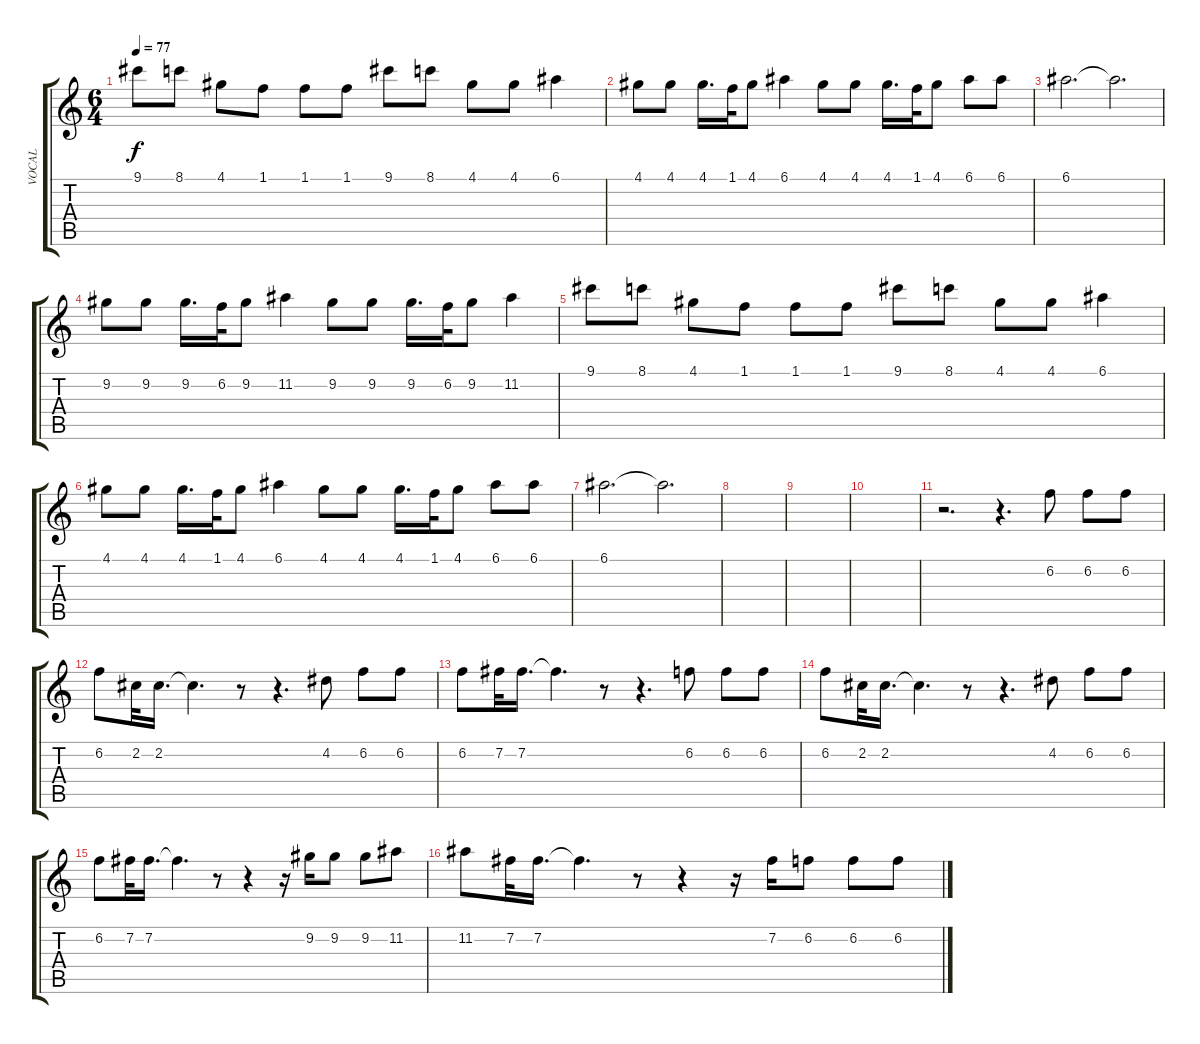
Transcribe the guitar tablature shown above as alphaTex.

\track ("VOCAL" "VOCAL") {instrument overdrivenguitar}
\staff {score tabs}
\tuning (E4 B3 G3 D3 A2 E2) {hide}
\ts (6 4)
\tempo 77
\clef g2
\ks c
9.1.8{dy f} 8.1.8 4.1.8 1.1.8 1.1.8 1.1.8 9.1.8 8.1.8 4.1.8 4.1.8 6.1.4 |
4.1.8 4.1.8 4.1.16{d} 1.1.32 4.1.8 6.1.4 4.1.8 4.1.8 4.1.16{d} 1.1.32 4.1.8 6.1.8 6.1.8 |
6.1.2{d} 6.1{t}.2{d volume 0} |
9.2.8{volume 13} 9.2.8 9.2.16{d} 6.2.32 9.2.8 11.2.4 9.2.8 9.2.8 9.2.16{d} 6.2.32 9.2.8 11.2.4 |
9.1.8 8.1.8 4.1.8 1.1.8 1.1.8 1.1.8 9.1.8 8.1.8 4.1.8 4.1.8 6.1.4 |
4.1.8 4.1.8 4.1.16{d} 1.1.32 4.1.8 6.1.4 4.1.8 4.1.8 4.1.16{d} 1.1.32 4.1.8 6.1.8 6.1.8 |
6.1.2{d} 6.1{t}.2{d volume 0} |
|
|
|
r.2{d} r.4{d} 6.2.8 6.2.8 6.2.8 |
6.2.8 2.2.32 2.2.16{d} 2.2{t}.4{d} r.8 r.4{d} 4.2.8 6.2.8 6.2.8 |
6.2.8 7.2.32 7.2.16{d} 7.2{t}.4{d} r.8 r.4{d} 6.2.8 6.2.8 6.2.8 |
6.2.8 2.2.32 2.2.16{d} 2.2{t}.4{d} r.8 r.4{d} 4.2.8 6.2.8 6.2.8 |
6.2.8 7.2.32 7.2.16{d} 7.2{t}.4{d} r.8 r.4 r.16 9.2.16 9.2.8 9.2.8 11.2.8 |
11.2.8 7.2.32 7.2.16{d} 7.2{t}.4{d} r.8 r.4 r.16 7.2.16 6.2.8 6.2.8 6.2.8
